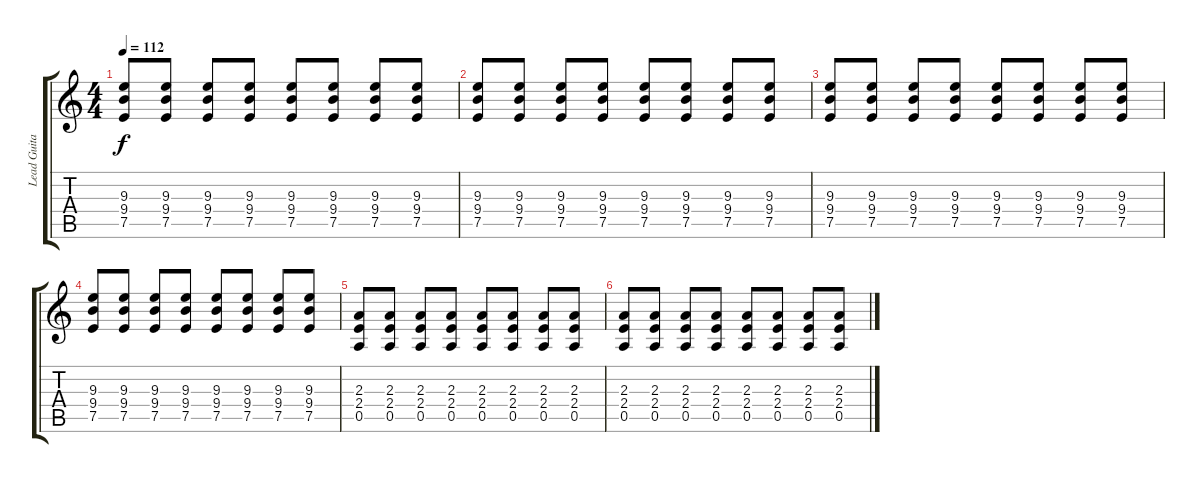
\track ("Lead Guitar" "Lead Guita") {instrument distortionguitar}
\staff {score tabs}
\tuning (E4 B3 G3 D3 A2 E2) {hide}
\ts (4 4)
\tempo 112
\clef g2
\ks c
(9.3 9.4 7.5).8{dy f} (9.3 9.4 7.5).8 (9.3 9.4 7.5).8 (9.3 9.4 7.5).8 (9.3 9.4 7.5).8 (9.3 9.4 7.5).8 (9.3 9.4 7.5).8 (9.3 9.4 7.5).8 |
(9.3 9.4 7.5).8 (9.3 9.4 7.5).8 (9.3 9.4 7.5).8 (9.3 9.4 7.5).8 (9.3 9.4 7.5).8 (9.3 9.4 7.5).8 (9.3 9.4 7.5).8 (9.3 9.4 7.5).8 |
(9.3 9.4 7.5).8 (9.3 9.4 7.5).8{volume 2} (9.3 9.4 7.5).8 (9.3 9.4 7.5).8 (9.3 9.4 7.5).8 (9.3 9.4 7.5).8 (9.3 9.4 7.5).8 (9.3 9.4 7.5).8 |
(9.3 9.4 7.5).8 (9.3 9.4 7.5).8 (9.3 9.4 7.5).8 (9.3 9.4 7.5).8 (9.3 9.4 7.5).8 (9.3 9.4 7.5).8 (9.3 9.4 7.5).8 (9.3 9.4 7.5).8 |
(2.3 2.4 0.5).8 (2.3 2.4 0.5).8 (2.3 2.4 0.5).8 (2.3 2.4 0.5).8 (2.3 2.4 0.5).8 (2.3 2.4 0.5).8 (2.3 2.4 0.5).8 (2.3 2.4 0.5).8 |
(2.3 2.4 0.5).8 (2.3 2.4 0.5).8 (2.3 2.4 0.5).8 (2.3 2.4 0.5).8 (2.3 2.4 0.5).8 (2.3 2.4 0.5).8 (2.3 2.4 0.5).8 (2.3 2.4 0.5).8
